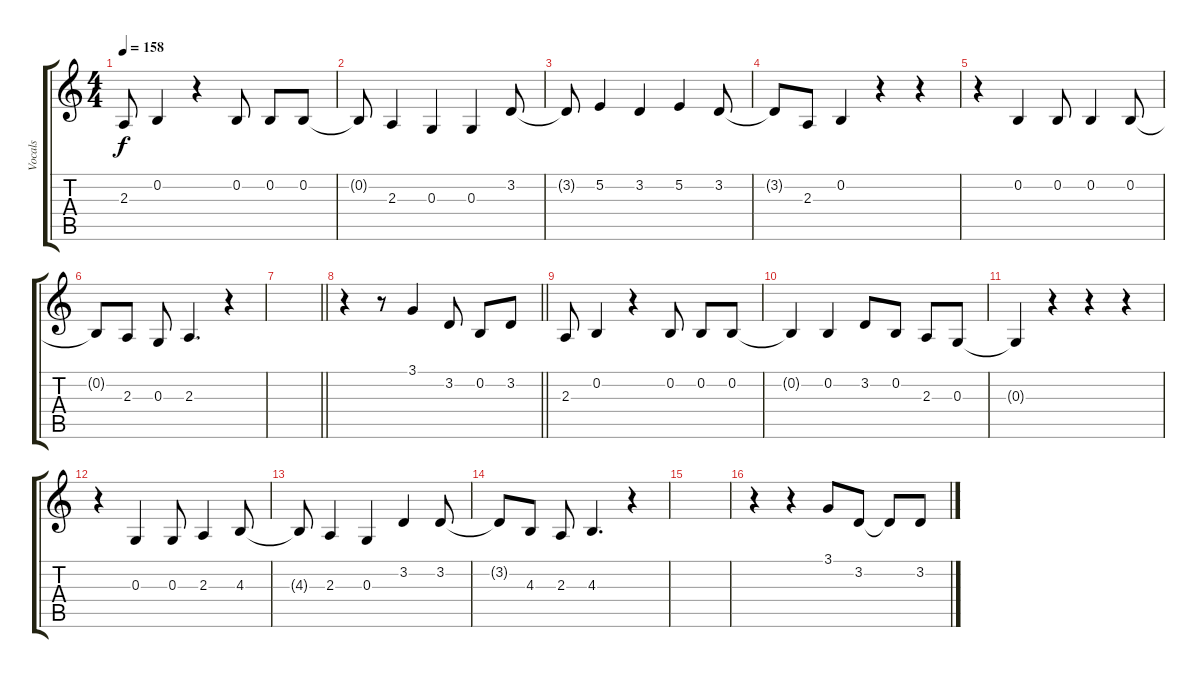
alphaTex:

\track ("Vocals" "Vocals") {instrument clarinet}
\staff {score tabs}
\tuning (E4 B3 G3 D3 A2 E2) {hide}
\ts (4 4)
\tempo 158
\clef g2
\ks c
2.3.8{dy f} 0.2.4 r.4 0.2.8 0.2.8 0.2.8 |
0.2{t}.8 2.3.4 0.3.4 0.3.4 3.2.8 |
3.2{t}.8 5.2.4 3.2.4 5.2.4 3.2.8 |
3.2{t}.8 2.3.8 0.2.4 r.4 r.4 |
r.4 0.2.4 0.2.8 0.2.4 0.2.8 |
0.2{t}.8 2.3.8 0.3.8 2.3.4{d} r.4 |
\barLineRight lightlight
|
\barLineRight lightlight
r.4 r.8 3.1.4 3.2.8 0.2.8 3.2.8 |
2.3.8 0.2.4 r.4 0.2.8 0.2.8 0.2.8 |
0.2{t}.4 0.2.4 3.2.8 0.2.8 2.3.8 0.3.8 |
0.3{t}.4 r.4 r.4 r.4 |
r.4 0.3.4 0.3.8 2.3.4 4.3.8 |
4.3{t}.8 2.3.4 0.3.4 3.2.4 3.2.8 |
3.2{t}.8 4.3.8 2.3.8 4.3.4{d} r.4 |
|
r.4 r.4 3.1.8 3.2.8 3.2{t}.8 3.2.8
